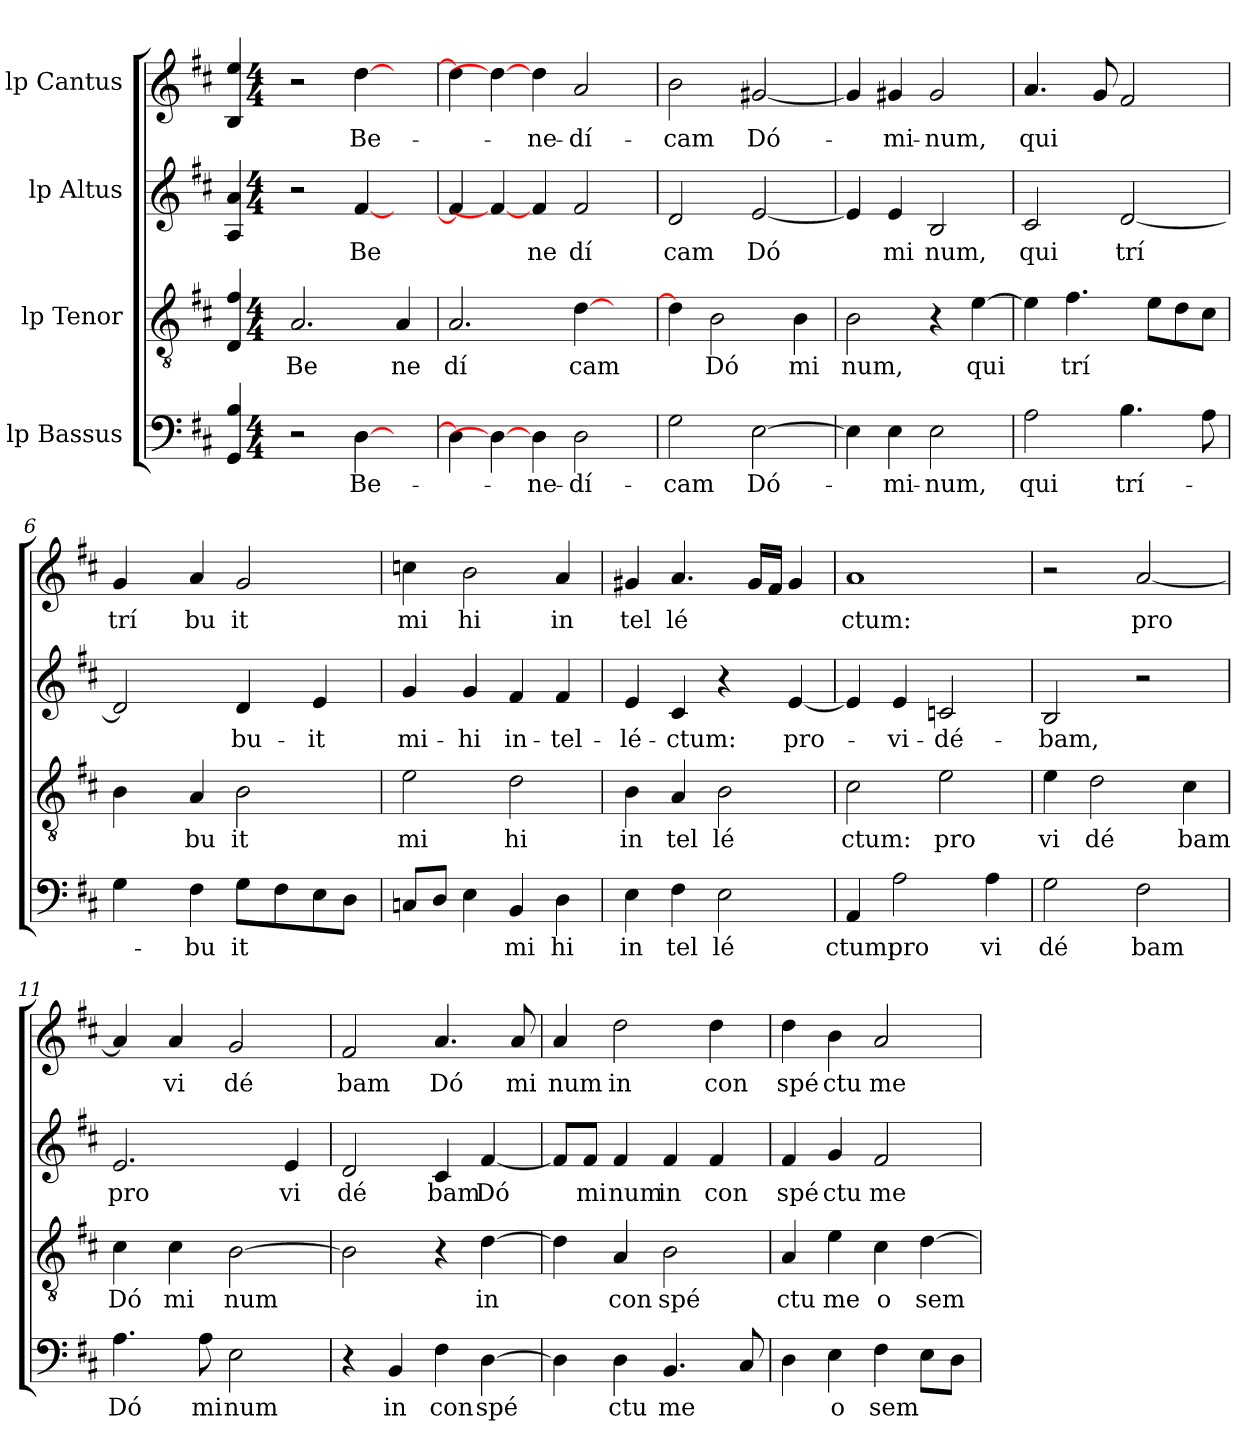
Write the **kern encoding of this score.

**kern	**text	**kern	**text	**kern	**text	**kern	**text
*part4	*part4	*part3	*part3	*part2	*part2	*part1	*part1
*staff4	*staff4	*staff3	*staff3	*staff2	*staff2	*staff1	*staff1
*I"lp Bassus	*	*I"lp Tenor	*	*I"lp Altus	*	*I"lp Cantus	*
!!LO:PB:g=z
*stria5	*	*stria5	*	*stria5	*	*stria5	*
*clefF4	*	*clefGv2	*	*clefG2	*	*clefG2	*
*k[f#c#]	*	*k[f#c#]	*	*k[f#c#]	*	*k[f#c#]	*
*D:	*	*D:	*	*D:	*	*D:	*
=1	=1	=1	=1	=1	=1	=1	=1
4B/ 4GG/	.	4f#/ 4D/	.	4a/ 4A/	.	4ee/ 4B/	.
*M4/4	*	*M4/4	*	*M4/4	*	*M4/4	*
*met(c)	*	*met(c)	*	*met(c)	*	*met(c)	*
!	!	!	!LO:LY:b:cj	!	!	!	!
2r	.	2.A/	Be	2r	.	2r	.
!	!LO:LY:b:cj	!	!	!	!LO:LY:b:cj	!	!LO:LY:b:cj
[>4D\	Be-	.	.	[<4f#/	Be	[>4dd\	Be-
!	!	!	!LO:LY:b:cj	!	!	!	!
4ryy	.	4A/	ne	4ryy	.	4ryy	.
=2	=2	=2	=2	=2	=2	=2	=2
!	!	!	!LO:LY:b:cj	!	!	!	!
4D\]	.	2.A/	dí	4f#/]	.	4dd\]	.
4D\_	.	.	.	4f#/_	.	4dd\_	.
!	!LO:LY:b:cj	!	!	!	!LO:LY:b:cj	!	!LO:LY:b:cj
4D\	-ne-	.	.	4f#/	ne	4dd\	-ne-
!	!LO:LY:b:cj	!	!LO:LY:b:cj	!	!LO:LY:b:cj	!	!LO:LY:b:cj
2D\	-dí-	[>4d\	cam	2f#/	dí	2a/	-dí-
.	.	4ryy	.	.	.	.	.
=3	=3	=3	=3	=3	=3	=3	=3
!	!LO:LY:b:cj	!	!	!	!LO:LY:b:cj	!	!LO:LY:b:cj
2G\	-cam	4d\]	.	2d/	cam	2b\	-cam
!	!	!	!LO:LY:b:cj	!	!	!	!
.	.	2B\	Dó	.	.	.	.
!	!LO:LY:b:cj	!	!	!	!LO:LY:b:cj	!	!LO:LY:b:cj
[>2E\	Dó-	.	.	[<2e/	Dó	[<2g#X/	Dó-
!	!	!	!LO:LY:b:cj	!	!	!	!
.	.	4B\	mi	.	.	.	.
=4	=4	=4	=4	=4	=4	=4	=4
!	!	!	!LO:LY:b:cj	!	!	!	!
4E\]	.	2B\	num,	4e/]	.	4g#/]	.
!	!LO:LY:b:cj	!	!	!	!LO:LY:b:cj	!	!LO:LY:b:cj
4E\	-mi-	.	.	4e/	mi	4g#X/	-mi-
!	!LO:LY:b:cj	!	!	!	!LO:LY:b:cj	!	!LO:LY:b:cj
2E\	-num,	4r	.	2B/	num,	2g#/	-num,
!	!	!	!LO:LY:b:cj	!	!	!	!
.	.	[>4e\	qui	.	.	.	.
=5	=5	=5	=5	=5	=5	=5	=5
!	!LO:LY:b:cj	!	!	!	!LO:LY:b:cj	!	!LO:LY:b
2A\	qui	4e\]	.	2c#/	qui	4.a/	qui
!	!	!	!LO:LY:b:cj	!	!	!	!
.	.	4.f#\	trí	.	.	.	.
.	.	.	.	.	.	8g/	.
!	!LO:LY:b:cj	!	!	!	!LO:LY:b:cj	!	!
4.B\	trí-	.	.	[>2d/	trí	2f#/	.
.	.	8e\L	.	.	.	.	.
.	.	8d\	.	.	.	.	.
8A\	.	8c#\J	.	.	.	.	.
!!LO:LB:g=z
=6	=6	=6	=6	=6	=6	=6	=6
!	!	!	!	!	!	!	!LO:LY:b:cj
*^	*	*^	*	*	*	*	*
*	*	*	*	*^	*	*	*	*	*
4G\	32ryy	.	4B\	32ryy	8ryy	.	2d/]	.	4g/	trí
.	2ryy	.	.	2ryy	.	.	.	.	.	.
.	.	.	.	.	32ryy	.	.	.	.	.
.	.	.	.	.	2ryy	.	.	.	.	.
!	!	!LO:LY:b:cj	!	!	!	!LO:LY:b:cj	!	!	!	!LO:LY:b:cj
4F#\	.	-bu	4A/	.	.	bu	.	.	4a/	bu
!	!	!LO:LY:b:cj	!	!	!	!LO:LY:b:cj	!	!LO:LY:b:cj	!	!LO:LY:b:cj
8G\L	.	it	2B\	.	.	it	4d/	bu-	2g/	it
.	4...ryy	.	.	4...ryy	.	.	.	.	.	.
8F#\	.	.	.	.	.	.	.	.	.	.
.	.	.	.	.	4ryy	.	.	.	.	.
!	!	!	!	!	!	!	!	!LO:LY:b:cj	!	!
8E\	.	.	.	.	.	.	4e/	-it	.	.
8D\J	.	.	.	.	.	.	.	.	.	.
.	.	.	.	.	16.ryy	.	.	.	.	.
=7	=7	=7	=7	=7	=7	=7	=7	=7	=7	=7
!	!	!	!	!	!	!LO:LY:b:cj	!	!LO:LY:b:cj	!	!LO:LY:b:cj
*v	*v	*	*	*	*	*	*	*	*	*
*	*	*v	*v	*v	*	*	*	*	*
8Cn/L	.	2e\	mi	4g/	mi-	4ccn\	mi
8D/J	.	.	.	.	.	.	.
!	!	!	!	!	!LO:LY:b:cj	!	!LO:LY:b:cj
4E\	.	.	.	4g/	-hi	2b\	hi
!	!LO:LY:b:cj	!	!LO:LY:b:cj	!	!LO:LY:b:cj	!	!
4BB/	mi	2d\	hi	4f#/	in-	.	.
!	!LO:LY:b:cj	!	!	!	!LO:LY:b:cj	!	!LO:LY:b:cj
4D\	hi	.	.	4f#/	-tel-	4a/	in
=8	=8	=8	=8	=8	=8	=8	=8
!	!LO:LY:b:cj	!	!LO:LY:b:cj	!	!LO:LY:b:cj	!	!LO:LY:b:cj
4E\	in	4B\	in	4e/	-lé-	4g#X/	tel
!	!LO:LY:b:cj	!	!LO:LY:b:cj	!	!LO:LY:b:cj	!	!LO:LY:b:cj
4F#\	tel	4A/	tel	4c#/	-ctum:	4.a/	lé
!	!LO:LY:b:cj	!	!LO:LY:b:cj	!	!	!	!
2E\	lé	2B\	lé	4r	.	.	.
.	.	.	.	.	.	16g#/L	.
.	.	.	.	.	.	16f#/J	.
!	!	!	!	!	!LO:LY:b:cj	!	!
.	.	.	.	[<4e/	pro-	4g#/	.
=9	=9	=9	=9	=9	=9	=9	=9
!	!LO:LY:b:cj	!	!LO:LY:b:cj	!	!	!	!LO:LY:b:cj
4AA/	ctum:	2c#\	ctum:	4e/]	.	1a	ctum:
!	!LO:LY:b:cj	!	!	!	!LO:LY:b:cj	!	!
2A\	pro	.	.	4e/	-vi-	.	.
!	!	!	!LO:LY:b:cj	!	!LO:LY:b:cj	!	!
.	.	2e\	pro	2cn/	-dé-	.	.
!	!LO:LY:b:cj	!	!	!	!	!	!
4A\	vi	.	.	.	.	.	.
=10	=10	=10	=10	=10	=10	=10	=10
!	!LO:LY:b:cj	!	!LO:LY:b:cj	!	!LO:LY:b:cj	!	!
2G\	dé	4e\	vi	2B/	-bam,	2r	.
!	!	!	!LO:LY:b:cj	!	!	!	!
.	.	2d\	dé	.	.	.	.
!	!LO:LY:b:cj	!	!	!	!	!	!LO:LY:b:cj
2F#\	bam	.	.	2r	.	[>2a/	pro
!	!	!	!LO:LY:b:cj	!	!	!	!
.	.	4c#\	bam	.	.	.	.
!!LO:LB:g=z
=11	=11	=11	=11	=11	=11	=11	=11
!	!LO:LY:b:cj	!	!LO:LY:b:cj	!	!LO:LY:b:cj	!	!
*	*	*	*	*^	*	*	*
4.A\	Dó	4c#\	Dó	2.e/	32ryy	pro	4a/]	.
.	.	.	.	.	2ryy	.	.	.
!	!	!	!LO:LY:b:cj	!	!	!	!	!LO:LY:b:cj
.	.	4c#\	mi	.	.	.	4a/	vi
!	!LO:LY:b:cj	!	!	!	!	!	!	!
8A\	mi	.	.	.	.	.	.	.
!	!LO:LY:b:cj	!	!LO:LY:b:cj	!	!	!	!	!LO:LY:b:cj
2E\	num	[>2B\	num	.	.	.	2g/	dé
.	.	.	.	.	4...ryy	.	.	.
!	!	!	!	!	!	!LO:LY:b:cj	!	!
.	.	.	.	4e/	.	vi	.	.
=12	=12	=12	=12	=12	=12	=12	=12	=12
!	!	!	!	!	!	!LO:LY:b:cj	!	!LO:LY:b:cj
*	*	*	*	*v	*v	*	*	*
4r	.	2B\]	.	2d/	dé	2f#/	bam
!	!LO:LY:b:cj	!	!	!	!	!	!
4BB/	in	.	.	.	.	.	.
!	!LO:LY:b:cj	!	!	!	!LO:LY:b:cj	!	!LO:LY:b:cj
4F#\	con	4r	.	4c#/	bam	4.a/	Dó
!	!LO:LY:b:cj	!	!LO:LY:b:cj	!	!LO:LY:b:cj	!	!
[>4D\	spé	[>4d\	in	[<4f#/	Dó	.	.
!	!	!	!	!	!	!	!LO:LY:b:cj
.	.	.	.	.	.	8a/	mi
=13	=13	=13	=13	=13	=13	=13	=13
!	!	!	!	!	!	!	!LO:LY:b:cj
4D\]	.	4d\]	.	8f#/L]	.	4a/	num
!	!	!	!	!	!LO:LY:b:cj	!	!
.	.	.	.	8f#/J	mi	.	.
!	!LO:LY:b:cj	!	!LO:LY:b:cj	!	!LO:LY:b:cj	!	!LO:LY:b:cj
4D\	ctu	4A/	con	4f#/	num	2dd\	in
!	!LO:LY:b	!	!LO:LY:b:cj	!	!LO:LY:b:cj	!	!
4.BB/	me	2B\	spé	4f#/	in	.	.
!	!	!	!	!	!LO:LY:b:cj	!	!LO:LY:b:cj
.	.	.	.	4f#/	con	4dd\	con
8C#/	.	.	.	.	.	.	.
=14	=14	=14	=14	=14	=14	=14	=14
!	!	!	!LO:LY:b:cj	!	!LO:LY:b:cj	!	!LO:LY:b:cj
4D\	.	4A/	ctu	4f#/	spé	4dd\	spé
!	!LO:LY:b:cj	!	!LO:LY:b:cj	!	!LO:LY:b:cj	!	!LO:LY:b:cj
4E\	o	4e\	me	4g/	ctu	4b\	ctu
!	!LO:LY:b	!	!LO:LY:b:cj	!	!LO:LY:b:cj	!	!LO:LY:b:cj
4F#\	sem	4c#\	o	2f#/	me	2a/	me
!	!	!	!LO:LY:b	!	!	!	!
8E\L	.	[>4d\	sem	.	.	.	.
8D\J	.	.	.	.	.	.	.
=	=	=	=	=	=	=	=
*-	*-	*-	*-	*-	*-	*-	*-
